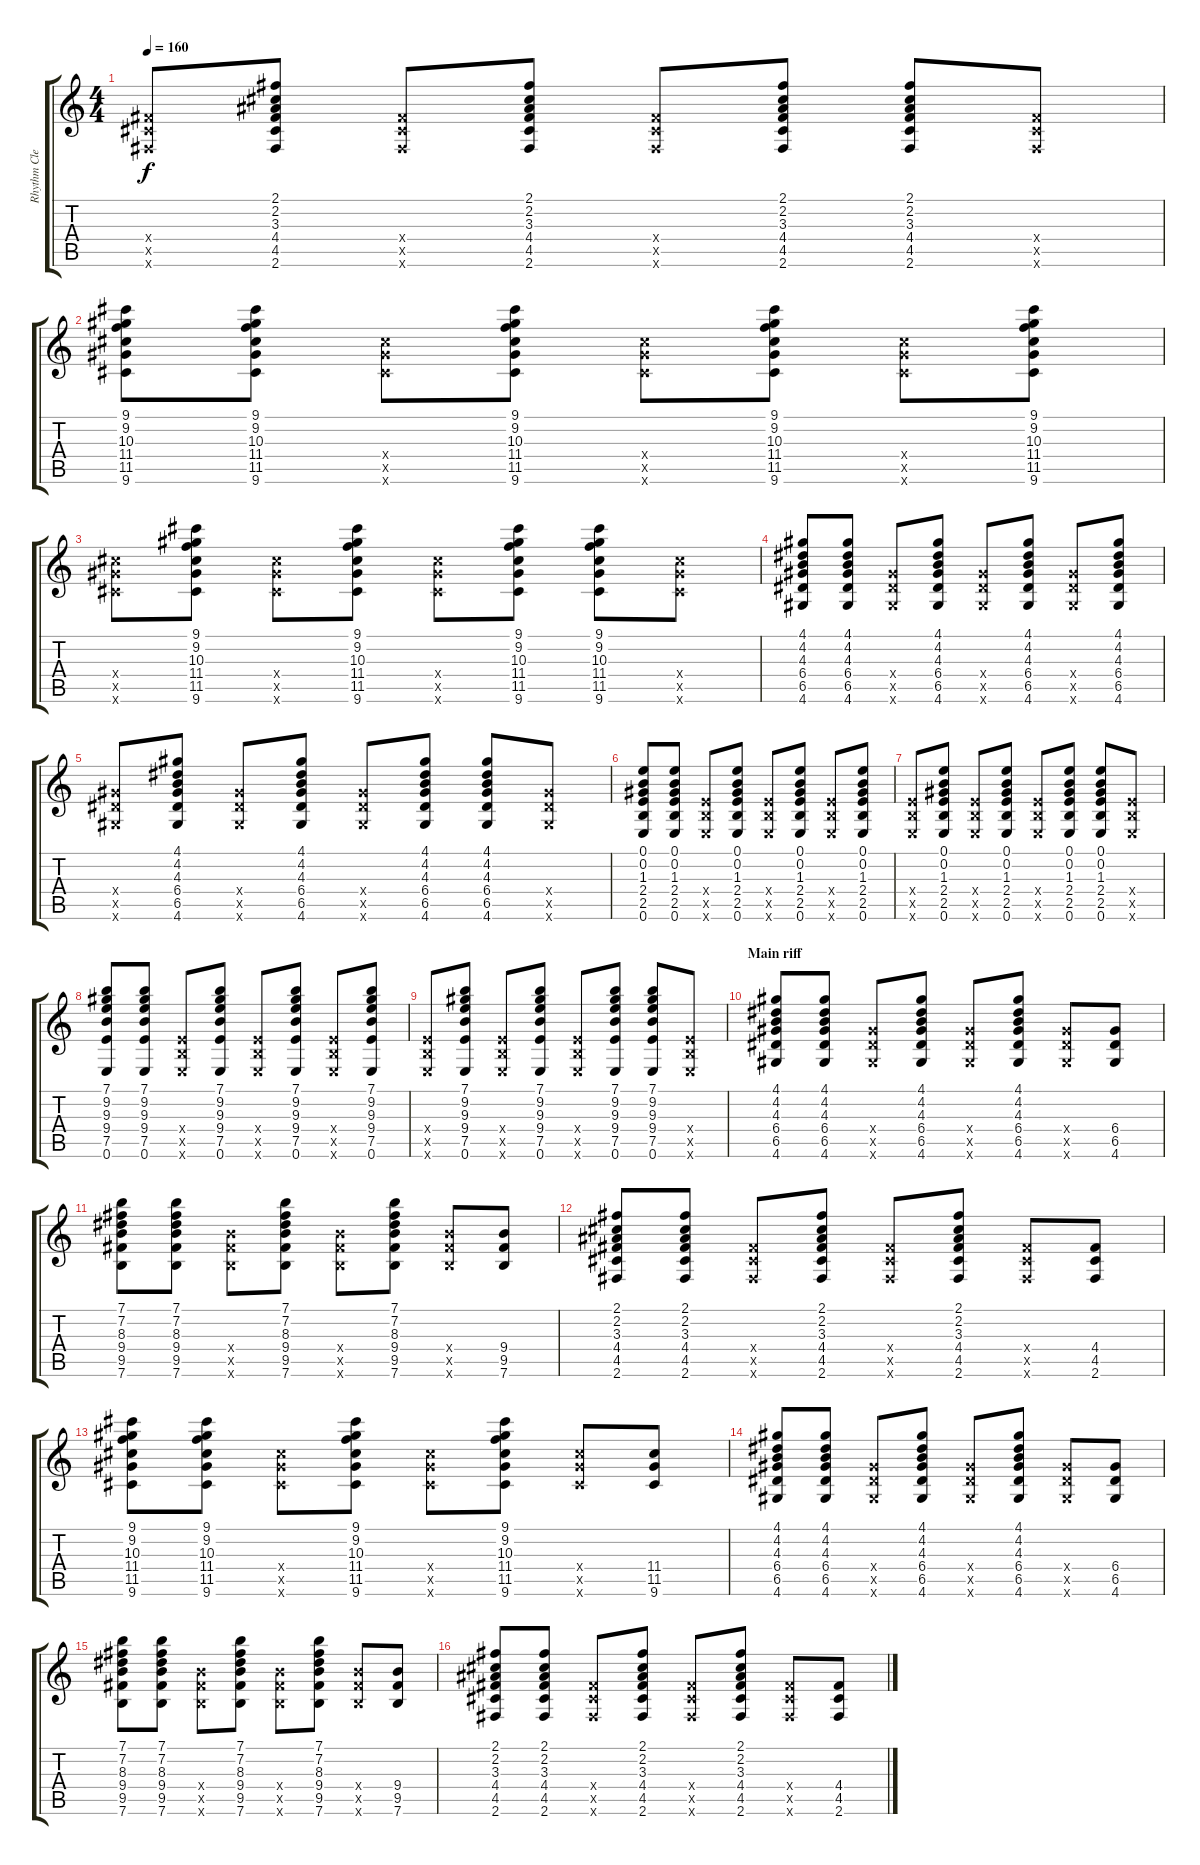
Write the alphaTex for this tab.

\track ("Rhythm Clean" "Rhythm Cle") {instrument acousticguitarsteel}
\staff {score tabs}
\tuning (E4 B3 G3 D3 A2 E2) {hide}
\ts (4 4)
\tempo 160
\clef g2
\ks c
(4.4{x} 4.5{x} 2.6{x}).8{dy f} (2.1 2.2 3.3 4.4 4.5 2.6).8 (4.4{x} 4.5{x} 2.6{x}).8 (2.1 2.2 3.3 4.4 4.5 2.6).8 (4.4{x} 4.5{x} 2.6{x}).8 (2.1 2.2 3.3 4.4 4.5 2.6).8 (2.1 2.2 3.3 4.4 4.5 2.6).8 (4.4{x} 4.5{x} 2.6{x}).8 |
(9.1 9.2 10.3 11.4 11.5 9.6).8 (9.1 9.2 10.3 11.4 11.5 9.6).8 (11.4{x} 11.5{x} 9.6{x}).8 (9.1 9.2 10.3 11.4 11.5 9.6).8 (11.4{x} 11.5{x} 9.6{x}).8 (9.1 9.2 10.3 11.4 11.5 9.6).8 (11.4{x} 11.5{x} 9.6{x}).8 (9.1 9.2 10.3 11.4 11.5 9.6).8 |
(11.4{x} 11.5{x} 9.6{x}).8 (9.1 9.2 10.3 11.4 11.5 9.6).8 (11.4{x} 11.5{x} 9.6{x}).8 (9.1 9.2 10.3 11.4 11.5 9.6).8 (11.4{x} 11.5{x} 9.6{x}).8 (9.1 9.2 10.3 11.4 11.5 9.6).8 (9.1 9.2 10.3 11.4 11.5 9.6).8 (11.4{x} 11.5{x} 9.6{x}).8 |
(4.1 4.2 4.3 6.4 6.5 4.6).8 (4.1 4.2 4.3 6.4 6.5 4.6).8 (6.4{x} 6.5{x} 4.6{x}).8 (4.1 4.2 4.3 6.4 6.5 4.6).8 (6.4{x} 6.5{x} 4.6{x}).8 (4.1 4.2 4.3 6.4 6.5 4.6).8 (6.4{x} 6.5{x} 4.6{x}).8 (4.1 4.2 4.3 6.4 6.5 4.6).8 |
(6.4{x} 6.5{x} 4.6{x}).8 (4.1 4.2 4.3 6.4 6.5 4.6).8 (6.4{x} 6.5{x} 4.6{x}).8 (4.1 4.2 4.3 6.4 6.5 4.6).8 (6.4{x} 6.5{x} 4.6{x}).8 (4.1 4.2 4.3 6.4 6.5 4.6).8 (4.1 4.2 4.3 6.4 6.5 4.6).8 (6.4{x} 6.5{x} 4.6{x}).8 |
(0.1 0.2 1.3 2.4 2.5 0.6).8 (0.1 0.2 1.3 2.4 2.5 0.6).8 (2.4{x} 2.5{x} 0.6{x}).8 (0.1 0.2 1.3 2.4 2.5 0.6).8 (2.4{x} 2.5{x} 0.6{x}).8 (0.1 0.2 1.3 2.4 2.5 0.6).8 (2.4{x} 2.5{x} 0.6{x}).8 (0.1 0.2 1.3 2.4 2.5 0.6).8 |
(2.4{x} 2.5{x} 0.6{x}).8 (0.1 0.2 1.3 2.4 2.5 0.6).8 (2.4{x} 2.5{x} 0.6{x}).8 (0.1 0.2 1.3 2.4 2.5 0.6).8 (2.4{x} 2.5{x} 0.6{x}).8 (0.1 0.2 1.3 2.4 2.5 0.6).8 (0.1 0.2 1.3 2.4 2.5 0.6).8 (2.4{x} 2.5{x} 0.6{x}).8 |
(7.1 9.2 9.3 9.4 7.5 0.6).8 (7.1 9.2 9.3 9.4 7.5 0.6).8 (2.4{x} 2.5{x} 0.6{x}).8 (7.1 9.2 9.3 9.4 7.5 0.6).8 (2.4{x} 2.5{x} 0.6{x}).8 (7.1 9.2 9.3 9.4 7.5 0.6).8 (2.4{x} 2.5{x} 0.6{x}).8 (7.1 9.2 9.3 9.4 7.5 0.6).8 |
(2.4{x} 2.5{x} 0.6{x}).8 (7.1 9.2 9.3 9.4 7.5 0.6).8 (2.4{x} 2.5{x} 0.6{x}).8 (7.1 9.2 9.3 9.4 7.5 0.6).8 (2.4{x} 2.5{x} 0.6{x}).8 (7.1 9.2 9.3 9.4 7.5 0.6).8 (7.1 9.2 9.3 9.4 7.5 0.6).8 (2.4{x} 2.5{x} 0.6{x}).8 |
\section ("" "Main riff")
(4.1 4.2 4.3 6.4 6.5 4.6).8 (4.1 4.2 4.3 6.4 6.5 4.6).8 (6.4{x} 6.5{x} 4.6{x}).8 (4.1 4.2 4.3 6.4 6.5 4.6).8 (6.4{x} 6.5{x} 4.6{x}).8 (4.1 4.2 4.3 6.4 6.5 4.6).8 (6.4{x} 6.5{x} 4.6{x}).8 (6.4 6.5 4.6).8 |
(7.1 7.2 8.3 9.4 9.5 7.6).8 (7.1 7.2 8.3 9.4 9.5 7.6).8 (9.4{x} 9.5{x} 7.6{x}).8 (7.1 7.2 8.3 9.4 9.5 7.6).8 (9.4{x} 9.5{x} 7.6{x}).8 (7.1 7.2 8.3 9.4 9.5 7.6).8 (9.4{x} 9.5{x} 7.6{x}).8 (9.4 9.5 7.6).8 |
(2.1 2.2 3.3 4.4 4.5 2.6).8 (2.1 2.2 3.3 4.4 4.5 2.6).8 (4.4{x} 4.5{x} 2.6{x}).8 (2.1 2.2 3.3 4.4 4.5 2.6).8 (4.4{x} 4.5{x} 2.6{x}).8 (2.1 2.2 3.3 4.4 4.5 2.6).8 (4.4{x} 4.5{x} 2.6{x}).8 (4.4 4.5 2.6).8 |
(9.1 9.2 10.3 11.4 11.5 9.6).8 (9.1 9.2 10.3 11.4 11.5 9.6).8 (11.4{x} 11.5{x} 9.6{x}).8 (9.1 9.2 10.3 11.4 11.5 9.6).8 (11.4{x} 11.5{x} 9.6{x}).8 (9.1 9.2 10.3 11.4 11.5 9.6).8 (11.4{x} 11.5{x} 9.6{x}).8 (11.4 11.5 9.6).8 |
(4.1 4.2 4.3 6.4 6.5 4.6).8 (4.1 4.2 4.3 6.4 6.5 4.6).8 (6.4{x} 6.5{x} 4.6{x}).8 (4.1 4.2 4.3 6.4 6.5 4.6).8 (6.4{x} 6.5{x} 4.6{x}).8 (4.1 4.2 4.3 6.4 6.5 4.6).8 (6.4{x} 6.5{x} 4.6{x}).8 (6.4 6.5 4.6).8 |
(7.1 7.2 8.3 9.4 9.5 7.6).8 (7.1 7.2 8.3 9.4 9.5 7.6).8 (9.4{x} 9.5{x} 7.6{x}).8 (7.1 7.2 8.3 9.4 9.5 7.6).8 (9.4{x} 9.5{x} 7.6{x}).8 (7.1 7.2 8.3 9.4 9.5 7.6).8 (9.4{x} 9.5{x} 7.6{x}).8 (9.4 9.5 7.6).8 |
(2.1 2.2 3.3 4.4 4.5 2.6).8 (2.1 2.2 3.3 4.4 4.5 2.6).8 (4.4{x} 4.5{x} 2.6{x}).8 (2.1 2.2 3.3 4.4 4.5 2.6).8 (4.4{x} 4.5{x} 2.6{x}).8 (2.1 2.2 3.3 4.4 4.5 2.6).8 (4.4{x} 4.5{x} 2.6{x}).8 (4.4 4.5 2.6).8
